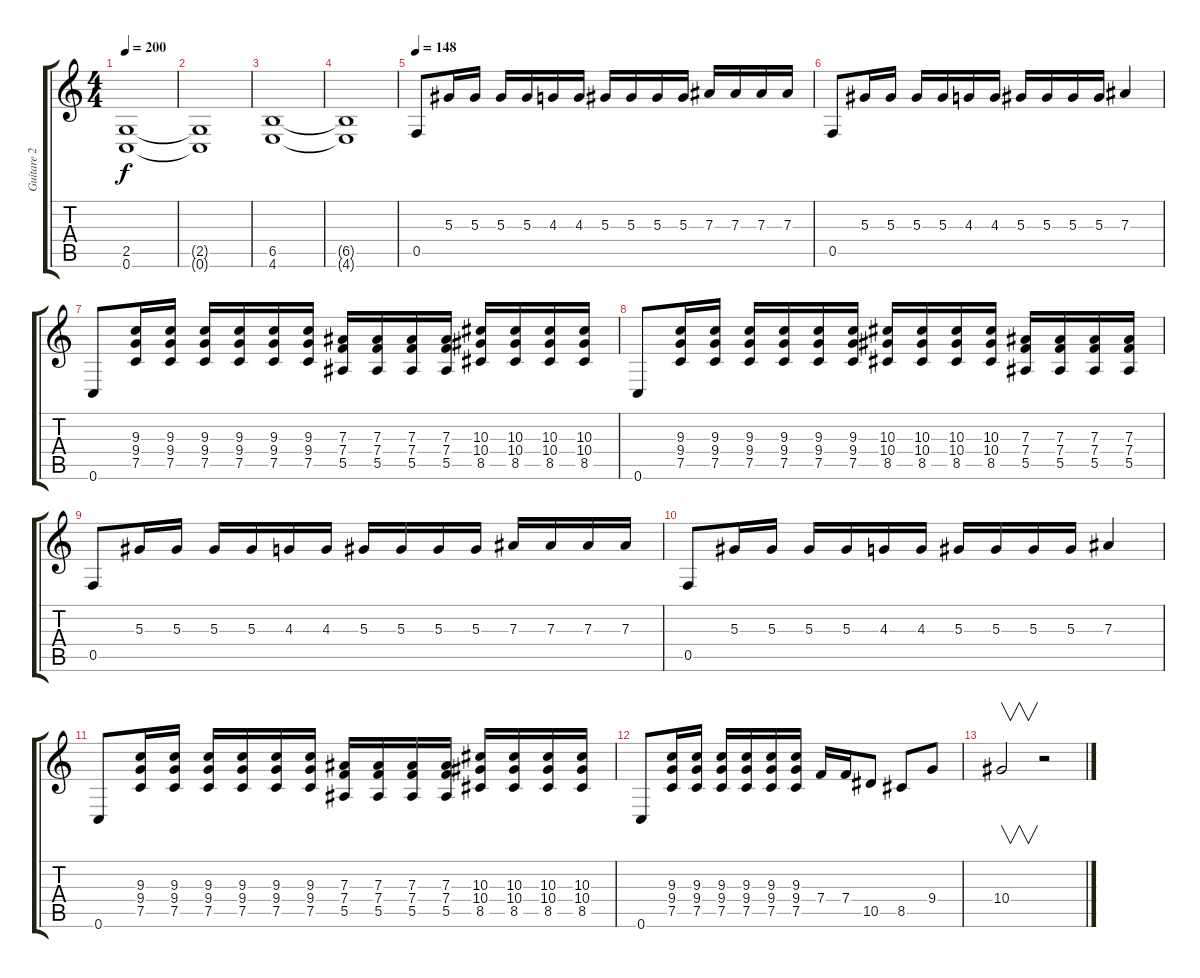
\track ("Guitare 2" "Guitare 2") {instrument distortionguitar}
\staff {score tabs}
\tuning (C4 G3 Eb3 Bb2 F2 C2) {hide}
\ts (4 4)
\tempo 200
\clef g2
\ks c
(2.5 0.6).1{dy f} |
(2.5{t} 0.6{t}).1 |
(6.5 4.6).1 |
(6.5{t} 4.6{t}).1 |
\tempo 148
0.5.8 5.3.16 5.3.16 5.3.16 5.3.16 4.3.16 4.3.16 5.3.16 5.3.16 5.3.16 5.3.16 7.3.16 7.3.16 7.3.16 7.3.16 |
0.5.8 5.3.16 5.3.16 5.3.16 5.3.16 4.3.16 4.3.16 5.3.16 5.3.16 5.3.16 5.3.16 7.3.4 |
0.6.8 (9.3 9.4 7.5).16 (9.3 9.4 7.5).16 (9.3 9.4 7.5).16 (9.3 9.4 7.5).16 (9.3 9.4 7.5).16 (9.3 9.4 7.5).16 (7.3 7.4 5.5).16 (7.3 7.4 5.5).16 (7.3 7.4 5.5).16 (7.3 7.4 5.5).16 (10.3 10.4 8.5).16 (10.3 10.4 8.5).16 (10.3 10.4 8.5).16 (10.3 10.4 8.5).16 |
0.6.8 (9.3 9.4 7.5).16 (9.3 9.4 7.5).16 (9.3 9.4 7.5).16 (9.3 9.4 7.5).16 (9.3 9.4 7.5).16 (9.3 9.4 7.5).16 (10.3 10.4 8.5).16 (10.3 10.4 8.5).16 (10.3 10.4 8.5).16 (10.3 10.4 8.5).16 (7.3 7.4 5.5).16 (7.3 7.4 5.5).16 (7.3 7.4 5.5).16 (7.3 7.4 5.5).16 |
0.5.8 5.3.16 5.3.16 5.3.16 5.3.16 4.3.16 4.3.16 5.3.16 5.3.16 5.3.16 5.3.16 7.3.16 7.3.16 7.3.16 7.3.16 |
0.5.8 5.3.16 5.3.16 5.3.16 5.3.16 4.3.16 4.3.16 5.3.16 5.3.16 5.3.16 5.3.16 7.3.4 |
0.6.8 (9.3 9.4 7.5).16 (9.3 9.4 7.5).16 (9.3 9.4 7.5).16 (9.3 9.4 7.5).16 (9.3 9.4 7.5).16 (9.3 9.4 7.5).16 (7.3 7.4 5.5).16 (7.3 7.4 5.5).16 (7.3 7.4 5.5).16 (7.3 7.4 5.5).16 (10.3 10.4 8.5).16 (10.3 10.4 8.5).16 (10.3 10.4 8.5).16 (10.3 10.4 8.5).16 |
0.6.8 (9.3 9.4 7.5).16 (9.3 9.4 7.5).16 (9.3 9.4 7.5).16 (9.3 9.4 7.5).16 (9.3 9.4 7.5).16 (9.3 9.4 7.5).16 7.4.16 7.4.16 10.5.8 8.5.8 9.4.8 |
10.4.2{v} r.2
